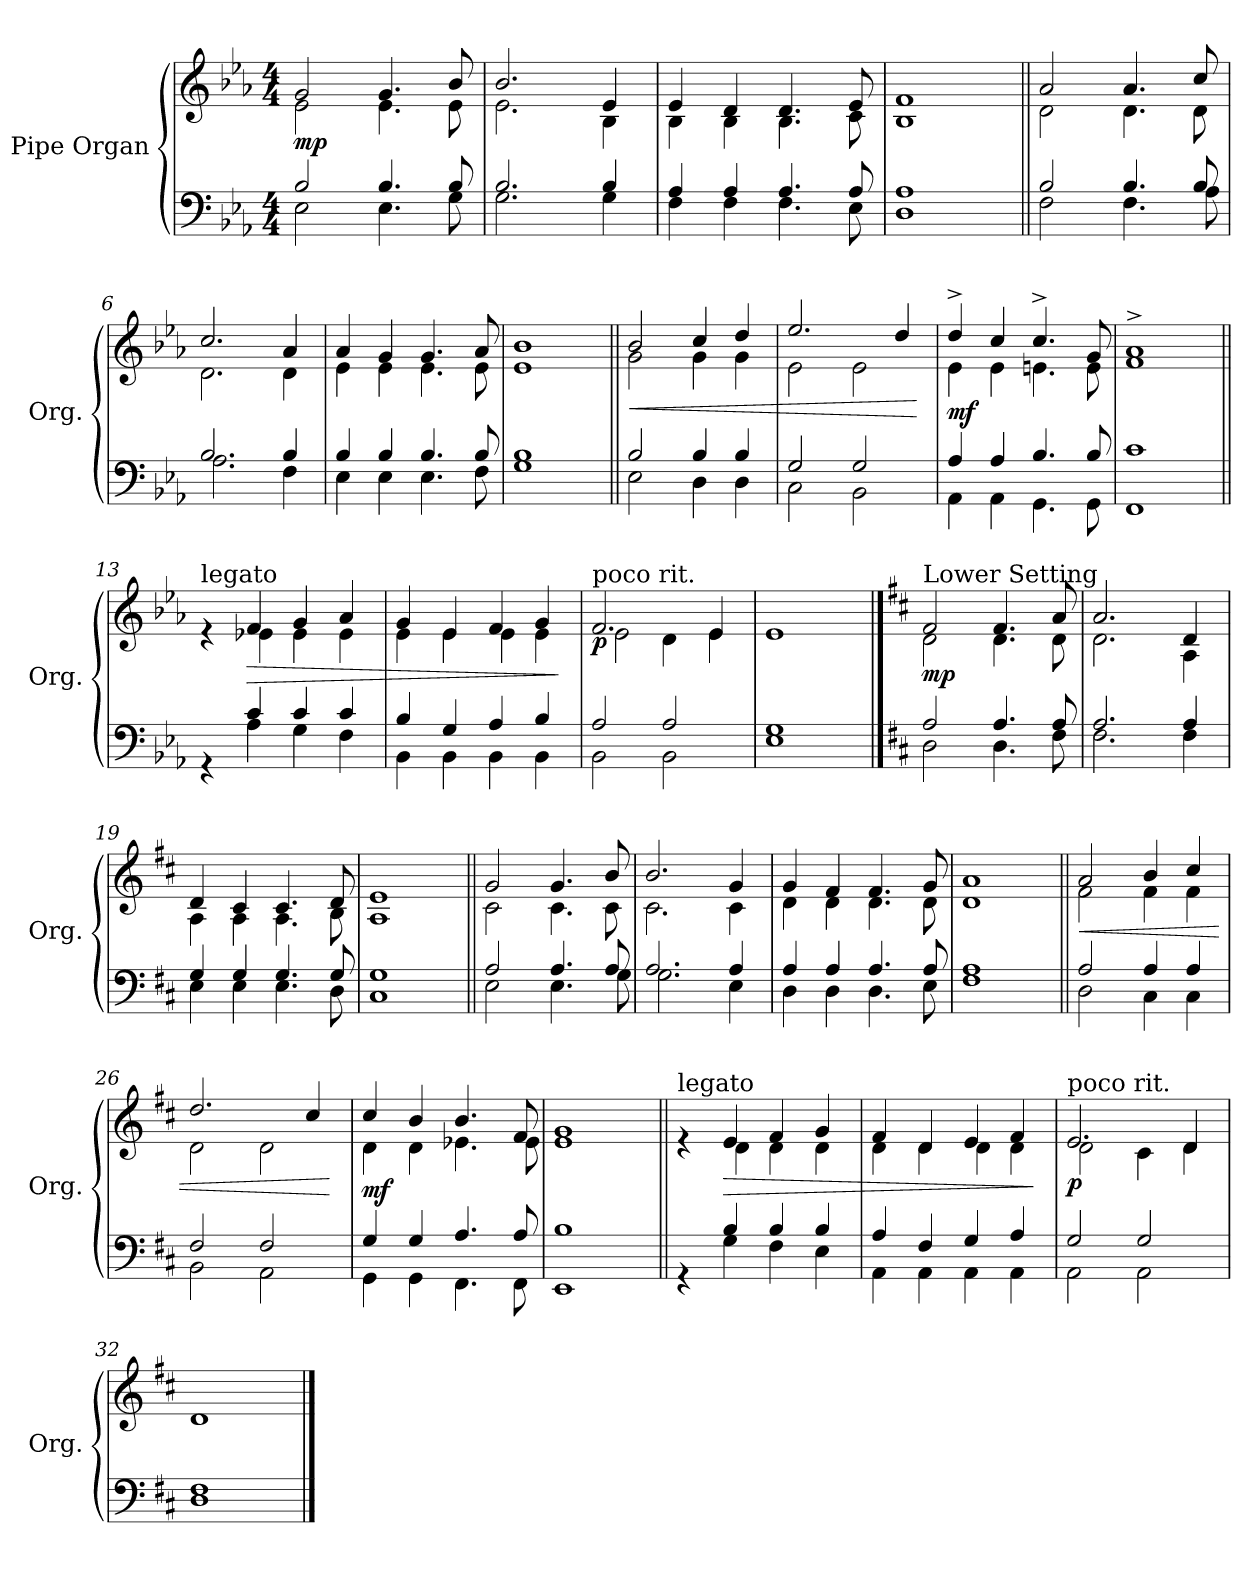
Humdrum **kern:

**kern	**kern	**dynam
*part1	*part1	*part1
*staff2	*staff1	*staff1/2
*I"Pipe Organ	*	*
*I'Org.	*	*
*clefF4	*clefG2	*
*k[b-e-a-]	*k[b-e-a-]	*
*M4/4	*M4/4	*
=1	=1	=1
*^	*^	*
!	!	!	!	!LO:DY:b
2B-/	2E-\	2g/	2e-\	mp
4.B-/	4.E-\	4.g/	4.e-\	.
8B-/	8G\	8b-/	8e-\	.
=2	=2	=2	=2	=2
2.B-/	2.G\	2.b-/	2.e-\	.
4B-/	4G\	4e-/	4B-\	.
=3	=3	=3	=3	=3
4A-/	4F\	4e-/	4B-\	.
4A-/	4F\	4d/	4B-\	.
4.A-/	4.F\	4.d/	4.B-\	.
8A-/	8E-\	8e-/	8c\	.
=4	=4	=4	=4	=4
1A-	1D	1f	1B-	.
=5||	=5||	=5||	=5||	=5||
2B-/	2F\	2a-/	2d\	.
4.B-/	4.F\	4.a-/	4.d\	.
8B-/	8A-\	8cc/	8d\	.
=6	=6	=6	=6	=6
2.B-/	2.A-\	2.cc/	2.d\	.
4B-/	4F\	4a-/	4d\	.
=7	=7	=7	=7	=7
4B-/	4E-\	4a-/	4e-\	.
4B-/	4E-\	4g/	4e-\	.
4.B-/	4.E-\	4.g/	4.e-\	.
8B-/	8F\	8a-/	8e-\	.
=8	=8	=8	=8	=8
1B-	1G	1b-	1e-	.
!!LO:LB:g=z	!!
=9||	=9||	=9||	=9||	=9||
!	!	!	!	!LO:HP:b
2B-/	2E-\	2b-/	2g\	<
4B-/	4D\	4cc/	4g\	.
4B-/	4D\	4dd/	4g\	.
=10	=10	=10	=10	=10
2G/	2C\	2.ee-/	2e-\	.
2G/	2BB-\	.	2e-\	.
.	.	4dd/	.	.
*v	*v	*	*	*
*	*v	*v	*
.	.	[
=11	=11	=11
*^	*^	*
!	!	!	!	!LO:DY:b
4A-/	4AA-\	4dd^/	4e-\	mf
4A-/	4AA-\	4cc/	4e-\	.
4.B-/	4.GG\	4.cc^/	4.en\	.
8B-/	8GG\	8g/	8e\	.
=12	=12	=12	=12	=12
1c	1FF	1a-^	1f	.
=13||	=13||	=13||	=13||	=13||
!	!	!LO:TX:a:t=legato	!	!
4rGG	4ryy	4re	4ryy	.
!	!	!	!	!LO:HP:b
4c/	4A-\	4f/	4e-X\	>
4c/	4G\	4g/	4e-\	.
4c/	4F\	4a-/	4e-\	.
=14	=14	=14	=14	=14
4B-/	4BB-\	4g/	4e-\	.
4G/	4BB-\	4e-/	4e-\	.
4A-/	4BB-\	4f/	4e-\	.
4B-/	4BB-\	4g/	4e-\	.
*v	*v	*	*	*
*	*v	*v	*
.	.	]
=15	=15	=15
*^	*^	*
!	!	!LO:TX:a:t=poco rit.	!	!
!	!	!	!	!LO:DY:b
2A-/	2BB-\	2.f/	2e-\	p
2A-/	2BB-\	.	4d\	.
.	.	4e-/	4e-\	.
*	*	*v	*v	*
=16	=16	=16	=16
1G	1E-	1e-	.
!!LO:LB:g=z
==17	==17	==17	==17
*k[f#c#]	*	*k[f#c#]	*
*	*	*^	*
!	!	!LO:TX:a:t=Lower Setting	!	!
!	!	!	!	!LO:DY:b
2A/	2D\	2f#/	2d\	mp
4.A/	4.D\	4.f#/	4.d\	.
8A/	8F#\	8a/	8d\	.
=18	=18	=18	=18	=18
2.A/	2.F#\	2.a/	2.d\	.
4A/	4F#\	4d/	4A\	.
=19	=19	=19	=19	=19
4G/	4E\	4d/	4A\	.
4G/	4E\	4c#/	4A\	.
4.G/	4.E\	4.c#/	4.A\	.
8G/	8D\	8d/	8B\	.
=20	=20	=20	=20	=20
1G	1C#	1e	1A	.
=21||	=21||	=21||	=21||	=21||
2A/	2E\	2g/	2c#\	.
4.A/	4.E\	4.g/	4.c#\	.
8A/	8G\	8b/	8c#\	.
=22	=22	=22	=22	=22
2.A/	2.G\	2.b/	2.c#\	.
4A/	4E\	4g/	4c#\	.
=23	=23	=23	=23	=23
4A/	4D\	4g/	4d\	.
4A/	4D\	4f#/	4d\	.
4.A/	4.D\	4.f#/	4.d\	.
8A/	8E\	8g/	8d\	.
=24	=24	=24	=24	=24
1A	1F#	1a	1d	.
!!LO:LB:g=z	!!
=25||	=25||	=25||	=25||	=25||
!	!	!	!	!LO:HP:b
2A/	2D\	2a/	2f#\	<
4A/	4C#\	4b/	4f#\	.
4A/	4C#\	4cc#/	4f#\	.
=26	=26	=26	=26	=26
2F#/	2BB\	2.dd/	2d\	.
2F#/	2AA\	.	2d\	.
.	.	4cc#/	.	.
*v	*v	*	*	*
*	*v	*v	*
.	.	[
=27	=27	=27
*^	*^	*
!	!	!	!	!LO:DY:b
4G/	4GG\	4cc#/	4d\	mf
4G/	4GG\	4b/	4d\	.
4.A/	4.FF#\	4.b/	4.e-X\	.
8A/	8FF#\	8f#/	8e-\	.
=28	=28	=28	=28	=28
1B	1EE	1g	1e	.
=29||	=29||	=29||	=29||	=29||
!	!	!LO:TX:a:t=legato	!	!
4rGG	4ryy	4re	4ryy	.
!	!	!	!	!LO:HP:b
4B/	4G\	4e/	4d\	>
4B/	4F#\	4f#/	4d\	.
4B/	4E\	4g/	4d\	.
=30	=30	=30	=30	=30
4A/	4AA\	4f#/	4d\	.
4F#/	4AA\	4d/	4d\	.
4G/	4AA\	4e/	4d\	.
4A/	4AA\	4f#/	4d\	.
*v	*v	*	*	*
*	*v	*v	*
.	.	]
=31	=31	=31
*^	*^	*
!	!	!LO:TX:a:t=poco rit.	!	!
!	!	!	!	!LO:DY:b
2G/	2AA\	2.e/	2d\	p
2G/	2AA\	.	4c#\	.
.	.	4d/	4d\	.
*	*	*v	*v	*
=32	=32	=32	=32
1F#	1D	1d	.
*v	*v	*	*
==	==	==
*-	*-	*-
